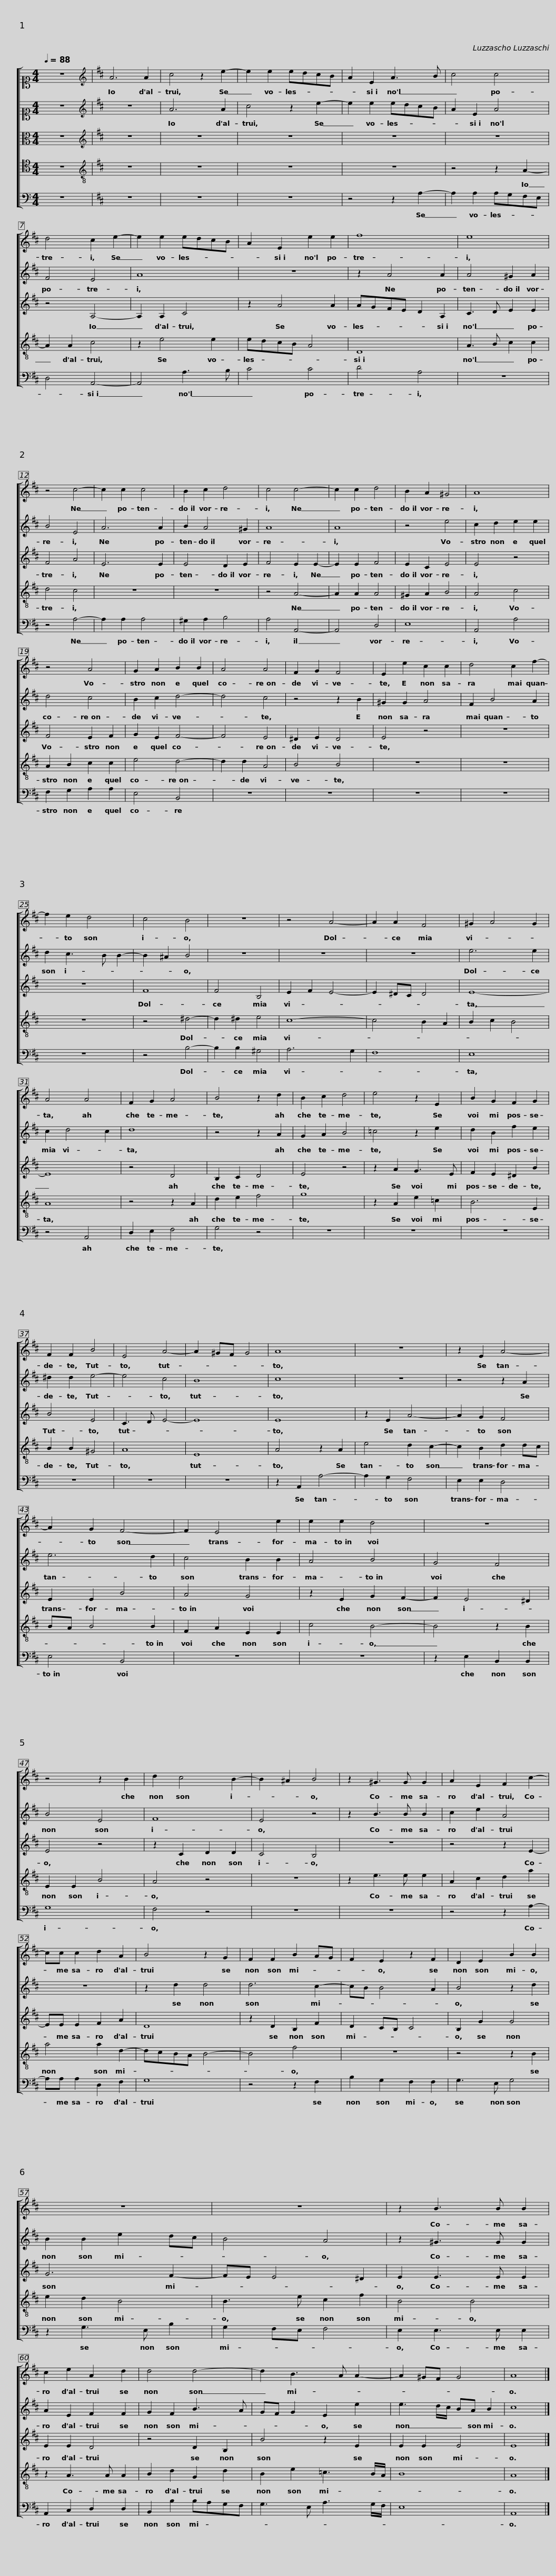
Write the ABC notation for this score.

X:1
%%score [ 1 2 3 4 5 ]
L:1/8
Q:1/4=88
M:4/4
I:linebreak $
K:C
V:1 alto1
V:2 alto1
V:3 alto
V:4 tenor
V:5 bass
V:1
 z8 |[K:D][K:treble] A6 A2 | c4 z2 e2- | e2 e2 edcB | A2 E2 A3 B | %5
 c4 c4 | d4 c2 e2- |$ e2 e2 edcB | A2 E2 e2 e2 | f8 | %10
 e8 | z4 c4- | c2 c2 c4 | B2 c2 d4 |$ c4 c4- | %15
 c2 c2 d4 | B2 A2 ^G4 | A8 | z4 A4 | G2 A2 B2 B2 | %20
 A4 A4 |$ F2 G2 F4 | E2 e2 c2 c2 | d4 c2 f2- | f2 e2 d4 | %25
 c4 B4 | z8 | z4 A4- |$ A2 A2 F4 | ^G2 A4 G2 | %30
 A4 A4 | F2 G2 A4 | B4 z2 d2 | B2 c2 d4 | e4 z2 E2 |$ %35
 B2 G2 F2 G2 | F2 F2 B4 | E4 A4- | A2 ^GF G4 | A8 | %40
 z8 | z2 E2 A4- |$ A2 G2 F4- | F2 E4 e2 | e2 e2 d4 | %45
 z8 | z4 z2 B2 | d2 c4 B2- | B2 ^A2 B4 |$ z2 ^G3 G G2 | %50
 A2 E2 F2 c2- | cc c2 d2 A2 | B4 z2 G2 | F2 F2 B2 AG | F2 E2 z2 F2 | %55
 D2 E2 B2 B2 |$ z8 | z8 | z2 B3 B B2 | c2 e2 A2 d2 |$ %60
 d4 d4- | d2 B3 A A2- | A2 ^GF G4 | A8 |] %64
V:2
 z8 |[K:D][K:treble] z8 | A6 A2 | c4 z2 e2- | e2 e2 edcB | %5
 A2 E2 A4 | F4 E4 |$ A8 | z8 | z2 A4 A2 | %10
 A4 ^G2 A2 | B4 E4 | A6 A2 | B2 A4 ^G2 |$ A8 | %15
 A8 | z4 e4 | c2 d2 e2 e2 | d4 c4 | B2 c2 d4- | %20
 d4 c4 |$ z4 z2 B2 | ^G2 G2 A4 | F2 B4 A2 | d2 c3 B B2- | %25
 B2 ^A2 B4 | z8 | z8 |$ z8 | e6 e2 | %30
 c2 d4 c2 | d8 | z4 z2 A2 | G2 A2 B4 | =c4 z2 e2 |$ %35
 d2 B2 f2 e2 | ^d2 d2 e4- | e4 c4 | B8 | c8 | %40
 z8 | z4 z2 A2 |$ e6 d2 | c4 B2 B2 | A4 B4 | %45
 G4 F4 | B4 E4 | F8 | E4 z4 |$ z2 B3 B B2 | %50
 c2 e2 A4 | z8 | z2 d2 d4 | d6 c2- | cB B4 A2 | %55
 B4 z2 d2 |$ B2 B2 e2 dc | B4 A4 | z2 ^G3 G G2 | A2 E2 F2 F2 |$ %60
 G2 F2 B3 A | GF G2 E2 e2 | e3 d/c/ BA B2 | c8 |] %64
V:3
 z8 |[K:D][K:treble] z8 | z8 | z8 | z8 | %5
 z8 | z4 A,4- |$ A,2 A,2 C4 | z2 A4 A2 | AGFE D2 A,2 | %10
 C3 D E2 E2 | F4 A4 | E6 E2 | E4 D2 E2 |$ F4 E2 E2- | %15
 E2 E2 F4 | E2 C2 E4 | E4 z4 | F4 E2 F2 | G2 E2 F4- | %20
 F4 E4 |$ ^D2 E2 D4 | E4 z4 | z8 | z8 | %25
 F8 | F4 B,4 | E2 F2 E4- |$ E2 ^DC D4 | E8- | %30
 E8 | z4 D4 | B,2 C2 D4 | E4 z4 | z2 A2 G3 E |$ %35
 F2 E2 ^D2 B2 | B4 E4 | C3 D E4- | E8 | E8 | %40
 z2 E2 A4- | A2 G2 F4 |$ E2 E2 B4 | A4 G4 | z2 E2 G2 F2- | %45
 F2 E4 ^D2 | E4 z4 | z2 C2 D2 D2 | C4 B,4 |$ z8 | %50
 z4 z2 E2- | EE E2 F2 A2 | D8 | z2 D2 B,2 F2 | D2 CB, C4 | %55
 B,2 G2 G4 |$ G6 F2- | FE E4 ^D2 | E2 E3 E E2 | E2 E2 D4 |$ %60
 z4 D2 B,2 | B4 z2 E2 | E2 E2 E4 | E8 |] %64
V:4
 z8 |[K:D][K:treble-8] z8 | z8 | z8 | z8 | %5
 z4 z2 A2- | A2 A2 c4 |$ z2 e4 e2 | edcB A4 | D8 | %10
 A3 B c2 c2 | d4 c4 | z8 | z8 |$ z4 A4- | %15
 A2 A2 A4 | ^G2 A2 B4 | A4 c4 | A2 B2 c2 c2 | e4 d4- | %20
 d2 d2 A4 |$ B4 B4 | z8 | z8 | z8 | %25
 z4 ^d4- | d2 ^d2 e4 | c8- |$ c4 B2 A2 | B2 c2 B4 | %30
 A8 | z4 z2 A2 | d2 e2 f4 | g8 | z2 A2 e2 =c2 |$ %35
 B6 E2 | B2 B2 ^G4 | A8 | E8 | A4 z2 A2 | %40
 e4 d2 c2- | c2 B2 d2 dc |$ BA B4 B2 | F2 A2 E2 E2 | c4 B4- | %45
 B4 z2 B2 | E2 E2 B4 | A4 z4 | z8 |$ z2 e3 e e2 | %50
 A2 c2 d2 a2 | a4 a2 d2- | dcBA B4- | B4 f4 | z8 | %55
 z4 z2 B2 |$ e2 d2 B4 | B3 e c2 f2 | B4 B4 | z2 A3 A A2 |$ %60
 B2 d2 G2 d2 | B2 e2 =c3 B/A/ | B8 | A8 |] %64
V:5
 z8 |[K:D] z8 | z8 | z8 | z4 z2 A,2- | %5
 A,2 A,2 A,G,F,E, | D,4 A,,4- |$ A,,4 A,3 B, | C4 C4 | D4 A,4 | %10
 z8 | z4 A,4- | A,2 A,2 A,4 | ^G,2 A,2 B,4 |$ A,4 A,,4- | %15
 A,,4 D,4 | E,8 | A,,4 A,4 | F,2 G,2 A,2 A,2 | E,4 B,,4 | %20
 z8 |$ z8 | z8 | z8 | z8 | %25
 z4 B,4- | B,2 B,2 ^G,4 | A,6 G,2 |$ F,8 | E,8 | %30
 z4 A,,4 | D,2 E,2 F,4 | G,4 z4 | z8 | z8 |$ %35
 z8 | z8 | z8 | z8 | z2 A,,2 A,4- | %40
 A,2 G,2 F,4 | E,2 E,2 D,4 |$ E,4 B,,4 | z8 | z8 | %45
 z2 E,2 B,,2 B,,2 | G,8 | F,4 z4 | z8 |$ z8 | %50
 z4 z2 A,2- | A,A, A,2 D,2 F,2 | G,8 | z4 z2 F,2 | B,2 G,2 F,2 F,2 | %55
 G,3 E, G,4 |$ z2 G,3 E, B,2 | G,2 F,E, F,4 | E,2 E,3 E, E,2 | A,,2 C,2 D,2 D,2 |$ %60
 B,,2 B,2 B,A,G,F, | G,3 E, A,3 G,/F,/ | E,8 | A,,8 |] %64
